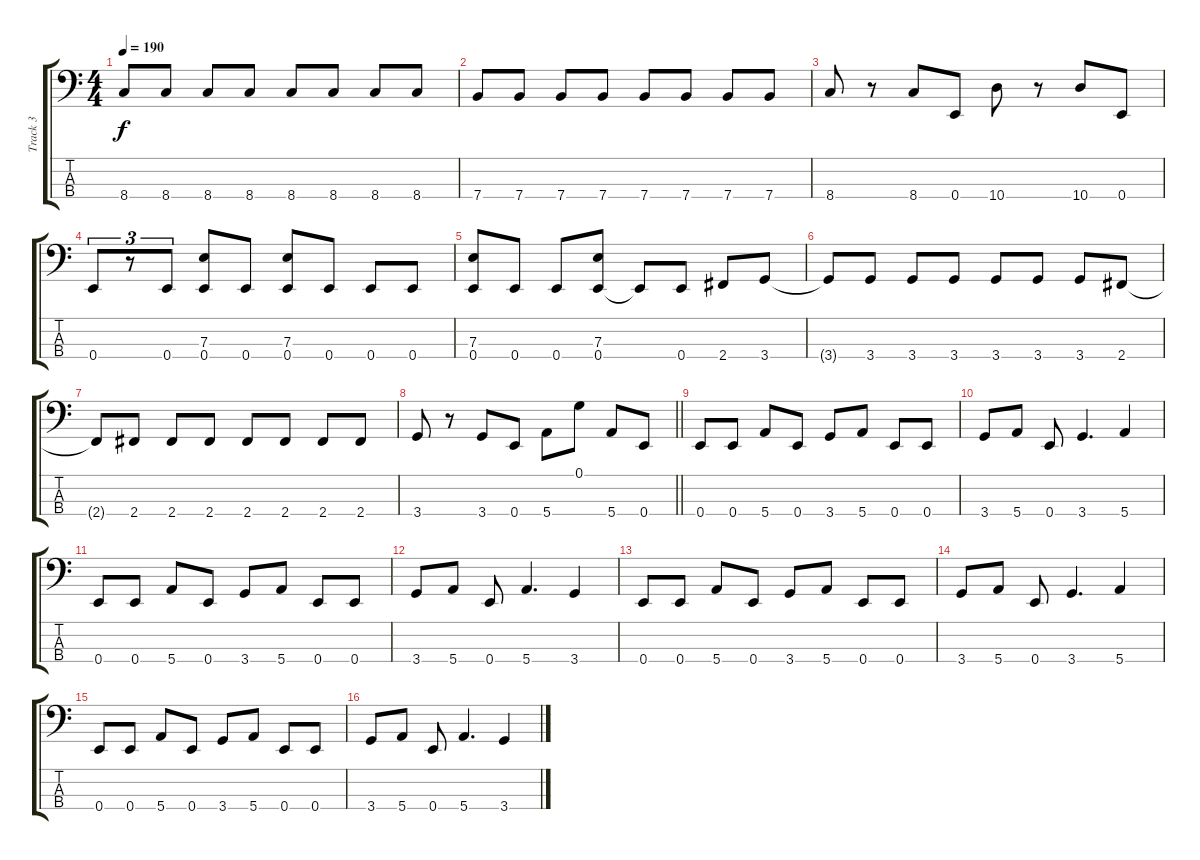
\track ("Track 3" "Track 3") {instrument electricbassfinger}
\staff {score tabs}
\tuning (G2 D2 A1 E1) {hide}
\ts (4 4)
\tempo 190
\clef f4
\ks c
8.4.8{dy f} 8.4.8 8.4.8 8.4.8 8.4.8 8.4.8 8.4.8 8.4.8 |
7.4.8 7.4.8 7.4.8 7.4.8 7.4.8 7.4.8 7.4.8 7.4.8 |
8.4.8 r.8 8.4.8 0.4.8 10.4.8 r.8 10.4.8 0.4.8 |
0.4.8{tu (3 2)} r.8{tu (3 2)} 0.4.8{tu (3 2)} (7.3 0.4).8 0.4.8 (7.3 0.4).8 0.4.8 0.4.8 0.4.8 |
(7.3 0.4).8 0.4.8 0.4.8 (7.3 0.4).8 0.4{t}.8 0.4.8 2.4.8 3.4.8 |
3.4{t}.8 3.4.8 3.4.8 3.4.8 3.4.8 3.4.8 3.4.8 2.4.8 |
2.4{t}.8 2.4.8 2.4.8 2.4.8 2.4.8 2.4.8 2.4.8 2.4.8 |
\barLineRight lightlight
3.4.8 r.8 3.4.8 0.4.8 5.4.8 0.1.8 5.4.8 0.4.8 |
0.4.8 0.4.8 5.4.8 0.4.8 3.4.8 5.4.8 0.4.8 0.4.8 |
3.4.8 5.4.8 0.4.8 3.4.4{d} 5.4.4 |
0.4.8 0.4.8 5.4.8 0.4.8 3.4.8 5.4.8 0.4.8 0.4.8 |
3.4.8 5.4.8 0.4.8 5.4.4{d} 3.4.4 |
0.4.8 0.4.8 5.4.8 0.4.8 3.4.8 5.4.8 0.4.8 0.4.8 |
3.4.8 5.4.8 0.4.8 3.4.4{d} 5.4.4 |
0.4.8 0.4.8 5.4.8 0.4.8 3.4.8 5.4.8 0.4.8 0.4.8 |
3.4.8 5.4.8 0.4.8 5.4.4{d} 3.4.4
